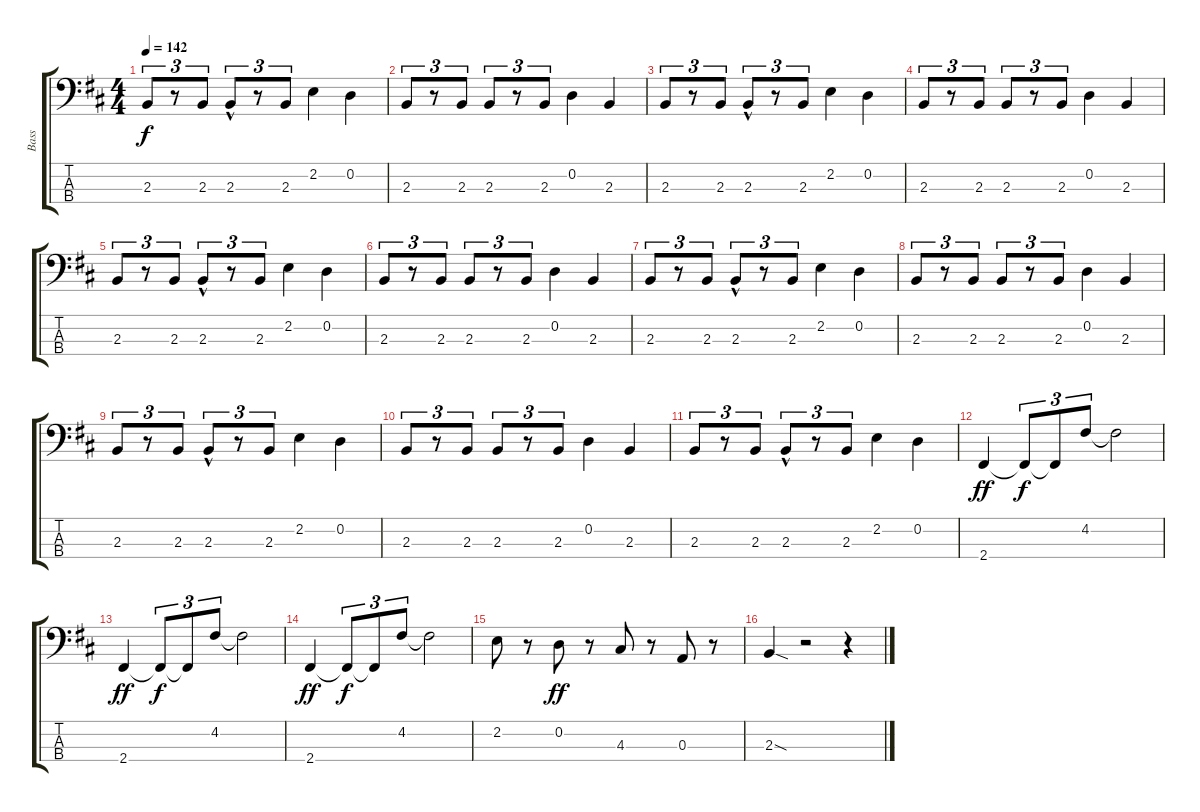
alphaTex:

\track ("Bass" "Bass") {instrument electricbassfinger}
\staff {score tabs}
\tuning (G2 D2 A1 E1) {hide}
\ts (4 4)
\tempo 142
\clef f4
\ks bminor
2.3.8{tu (3 2) dy f} r.8{tu (3 2)} 2.3.8{tu (3 2)} 2.3{hac}.8{tu (3 2)} r.8{tu (3 2)} 2.3.8{tu (3 2)} 2.2.4 0.2.4 |
2.3.8{tu (3 2)} r.8{tu (3 2)} 2.3.8{tu (3 2)} 2.3.8{tu (3 2)} r.8{tu (3 2)} 2.3.8{tu (3 2)} 0.2.4 2.3.4 |
2.3.8{tu (3 2)} r.8{tu (3 2)} 2.3.8{tu (3 2)} 2.3{hac}.8{tu (3 2)} r.8{tu (3 2)} 2.3.8{tu (3 2)} 2.2.4 0.2.4 |
2.3.8{tu (3 2)} r.8{tu (3 2)} 2.3.8{tu (3 2)} 2.3.8{tu (3 2)} r.8{tu (3 2)} 2.3.8{tu (3 2)} 0.2.4 2.3.4 |
2.3.8{tu (3 2)} r.8{tu (3 2)} 2.3.8{tu (3 2)} 2.3{hac}.8{tu (3 2)} r.8{tu (3 2)} 2.3.8{tu (3 2)} 2.2.4 0.2.4 |
2.3.8{tu (3 2)} r.8{tu (3 2)} 2.3.8{tu (3 2)} 2.3.8{tu (3 2)} r.8{tu (3 2)} 2.3.8{tu (3 2)} 0.2.4 2.3.4 |
2.3.8{tu (3 2)} r.8{tu (3 2)} 2.3.8{tu (3 2)} 2.3{hac}.8{tu (3 2)} r.8{tu (3 2)} 2.3.8{tu (3 2)} 2.2.4 0.2.4 |
2.3.8{tu (3 2)} r.8{tu (3 2)} 2.3.8{tu (3 2)} 2.3.8{tu (3 2)} r.8{tu (3 2)} 2.3.8{tu (3 2)} 0.2.4 2.3.4 |
2.3.8{tu (3 2)} r.8{tu (3 2)} 2.3.8{tu (3 2)} 2.3{hac}.8{tu (3 2)} r.8{tu (3 2)} 2.3.8{tu (3 2)} 2.2.4 0.2.4 |
2.3.8{tu (3 2)} r.8{tu (3 2)} 2.3.8{tu (3 2)} 2.3.8{tu (3 2)} r.8{tu (3 2)} 2.3.8{tu (3 2)} 0.2.4 2.3.4 |
2.3.8{tu (3 2)} r.8{tu (3 2)} 2.3.8{tu (3 2)} 2.3{hac}.8{tu (3 2)} r.8{tu (3 2)} 2.3.8{tu (3 2)} 2.2.4 0.2.4 |
2.4.4{dy ff} 2.4{t}.8{tu (3 2) dy f} 2.4{t}.8{tu (3 2)} 4.2.8{tu (3 2)} 4.2{t}.2 |
2.4.4{dy ff} 2.4{t}.8{tu (3 2) dy f} 2.4{t}.8{tu (3 2)} 4.2.8{tu (3 2)} 4.2{t}.2 |
2.4.4{dy ff} 2.4{t}.8{tu (3 2) dy f} 2.4{t}.8{tu (3 2)} 4.2.8{tu (3 2)} 4.2{t}.2 |
2.2.8 r.8 0.2.8{dy ff} r.8 4.3.8 r.8 0.3.8 r.8 |
2.3{sod}.4 r.2 r.4
